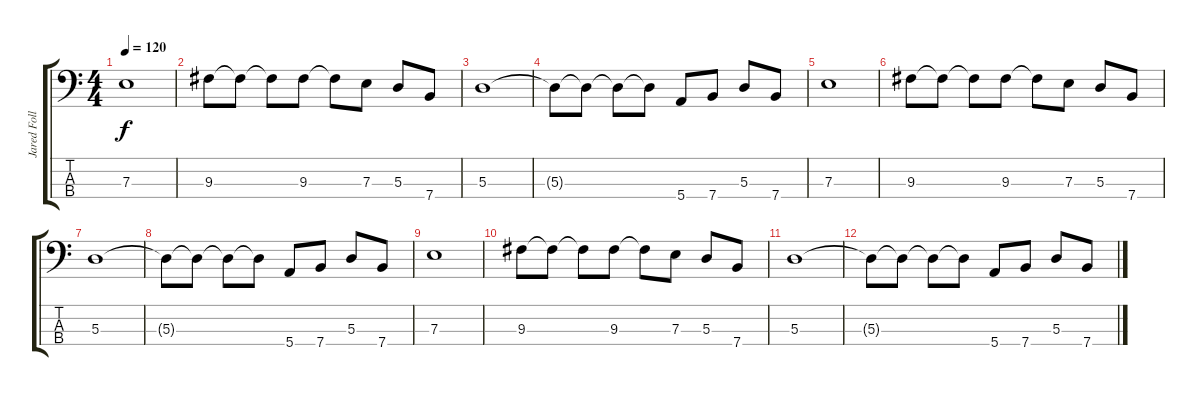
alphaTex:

\track ("Jared Followill - Bass" "Jared Foll") {instrument electricbassfinger}
\staff {score tabs}
\tuning (G2 D2 A1 E1) {hide}
\ts (4 4)
\tempo 120
\clef f4
\ks c
7.3.1{dy f} |
9.3.8 9.3{t}.8 9.3{t}.8 9.3.8 9.3{t}.8 7.3.8 5.3.8 7.4.8 |
5.3.1 |
5.3{t}.8 5.3{t}.8 5.3{t}.8 5.3{t}.8 5.4.8 7.4.8 5.3.8 7.4.8 |
7.3.1 |
9.3.8 9.3{t}.8 9.3{t}.8 9.3.8 9.3{t}.8 7.3.8 5.3.8 7.4.8 |
5.3.1 |
5.3{t}.8 5.3{t}.8 5.3{t}.8 5.3{t}.8 5.4.8 7.4.8 5.3.8 7.4.8 |
7.3.1{volume 0} |
9.3.8 9.3{t}.8 9.3{t}.8 9.3.8 9.3{t}.8 7.3.8 5.3.8 7.4.8 |
5.3.1 |
5.3{t}.8 5.3{t}.8 5.3{t}.8 5.3{t}.8 5.4.8 7.4.8 5.3.8 7.4.8
